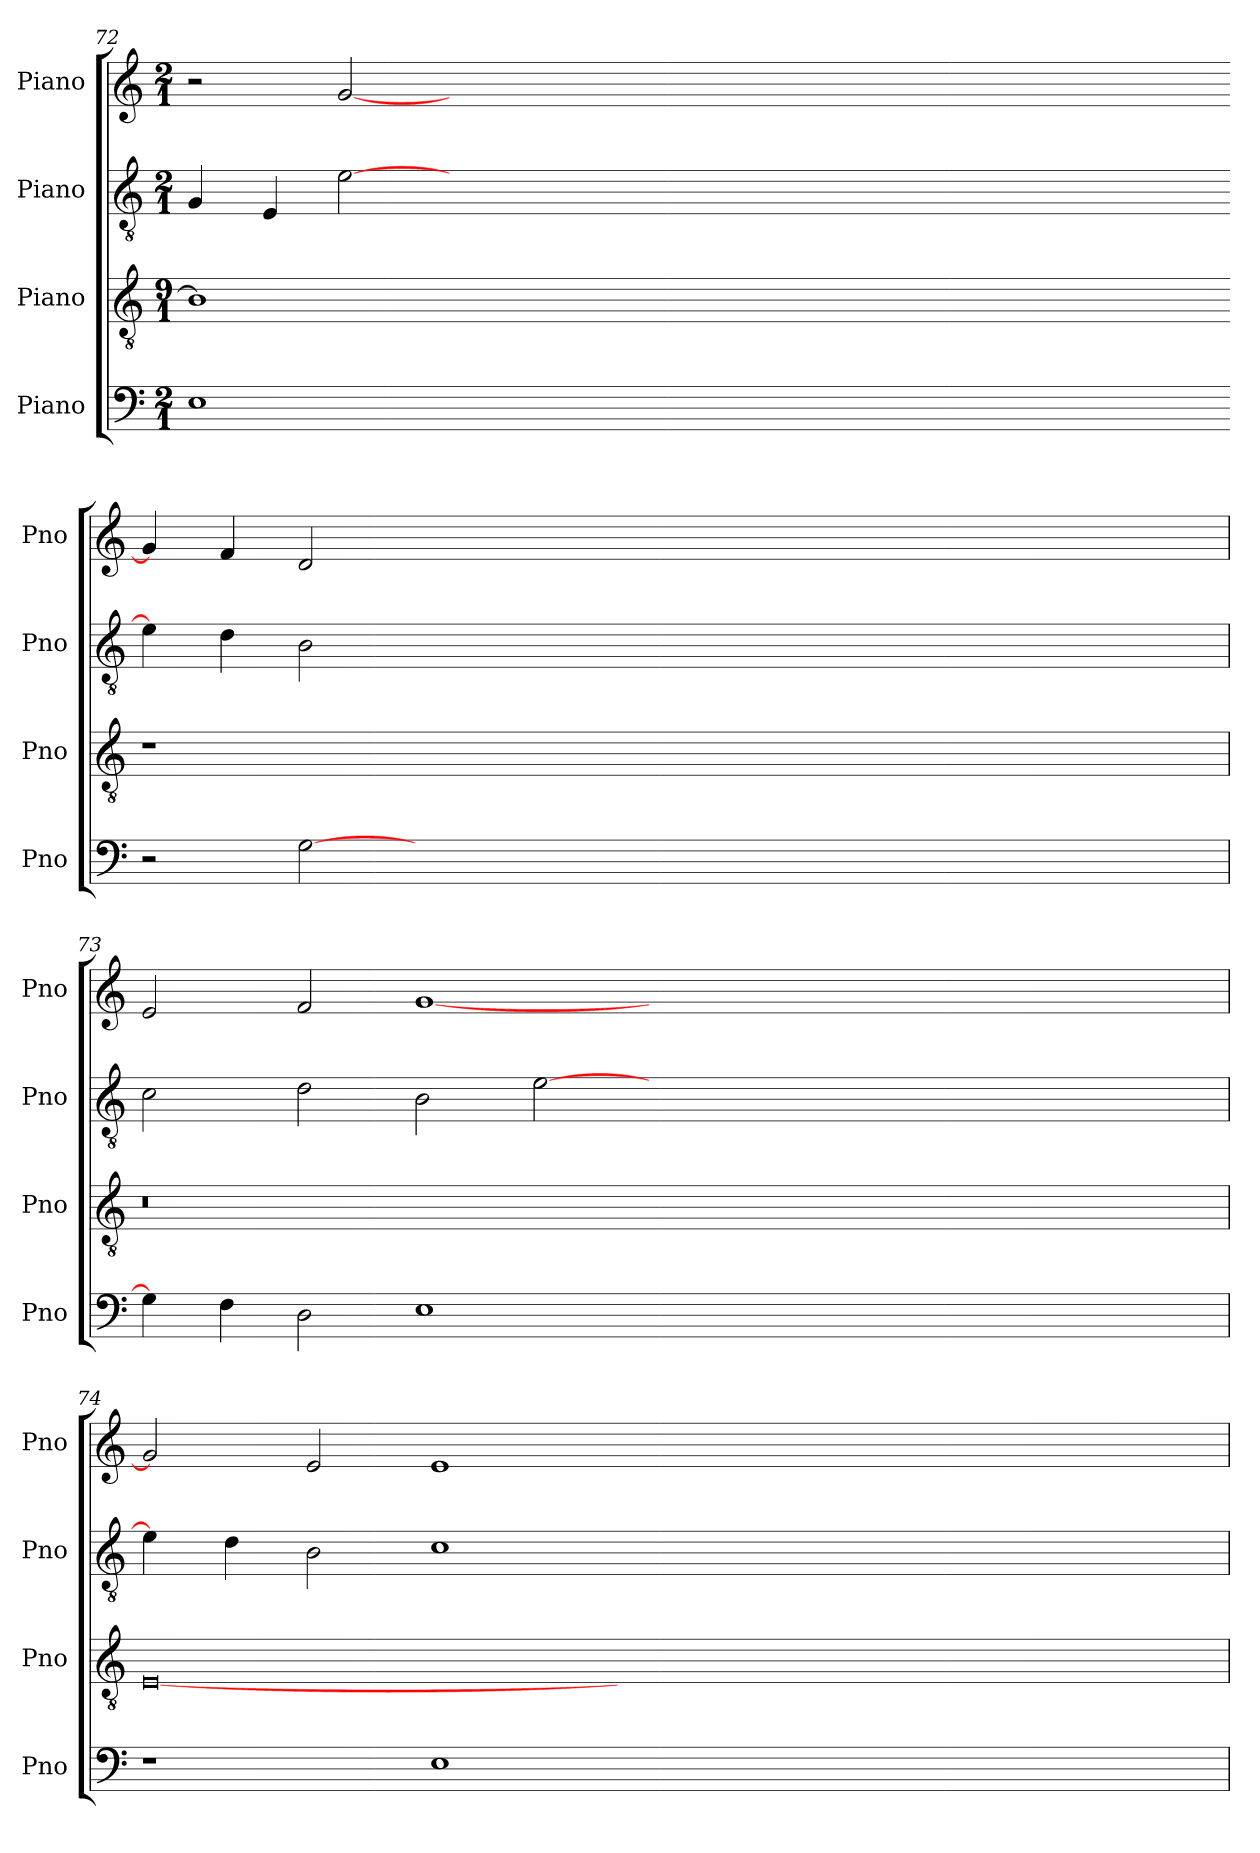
**kern	**kern	**kern	**kern
*part4	*part3	*part2	*part1
*staff4	*staff3	*staff2	*staff1
*I"Piano	*I"Piano	*I"Piano	*I"Piano
*I'Pno	*I'Pno	*I'Pno	*I'Pno
*clefF4	*clefGv2	*clefGv2	*clefG2
*k[]	*k[]	*k[]	*k[]
*M2/1	*M9/1	*M2/1	*M2/1
=72	=72	=72	=72
1E	1B]	4G/	2r
.	.	4E/	.
.	.	[2e\	[2g/
1ryy	4ryy	1ryy	1ryy
.	4%31ryy	.	.
1%7ryy	.	1%7ryy	1%7ryy
!!LO:LB:g=z
=-	=-	=-	=-
2r	1r	4e\]	4g/]
.	.	4d\	4f/
[2G\	.	2B\	2d/
1ryy	4ryy	1ryy	1ryy
.	4%31ryy	.	.
1%7ryy	.	1%7ryy	1%7ryy
=73	=73	=73	=73
4G\]	0r	2c\	2e/
4F\	.	.	.
2D\	.	2d\	2f/
1E	.	2B\	[1g
.	.	[2e\	.
1%7ryy	1%7ryy	1%7ryy	1%7ryy
!!LO:LB:g=z
=74	=74	=74	=74
1r	[0E	4e\]	2g/]
.	.	4d\	.
.	.	2B\	2e/
1E	.	1c	1e
1%7ryy	1%7ryy	1%7ryy	1%7ryy
=	=	=	=
*-	*-	*-	*-
